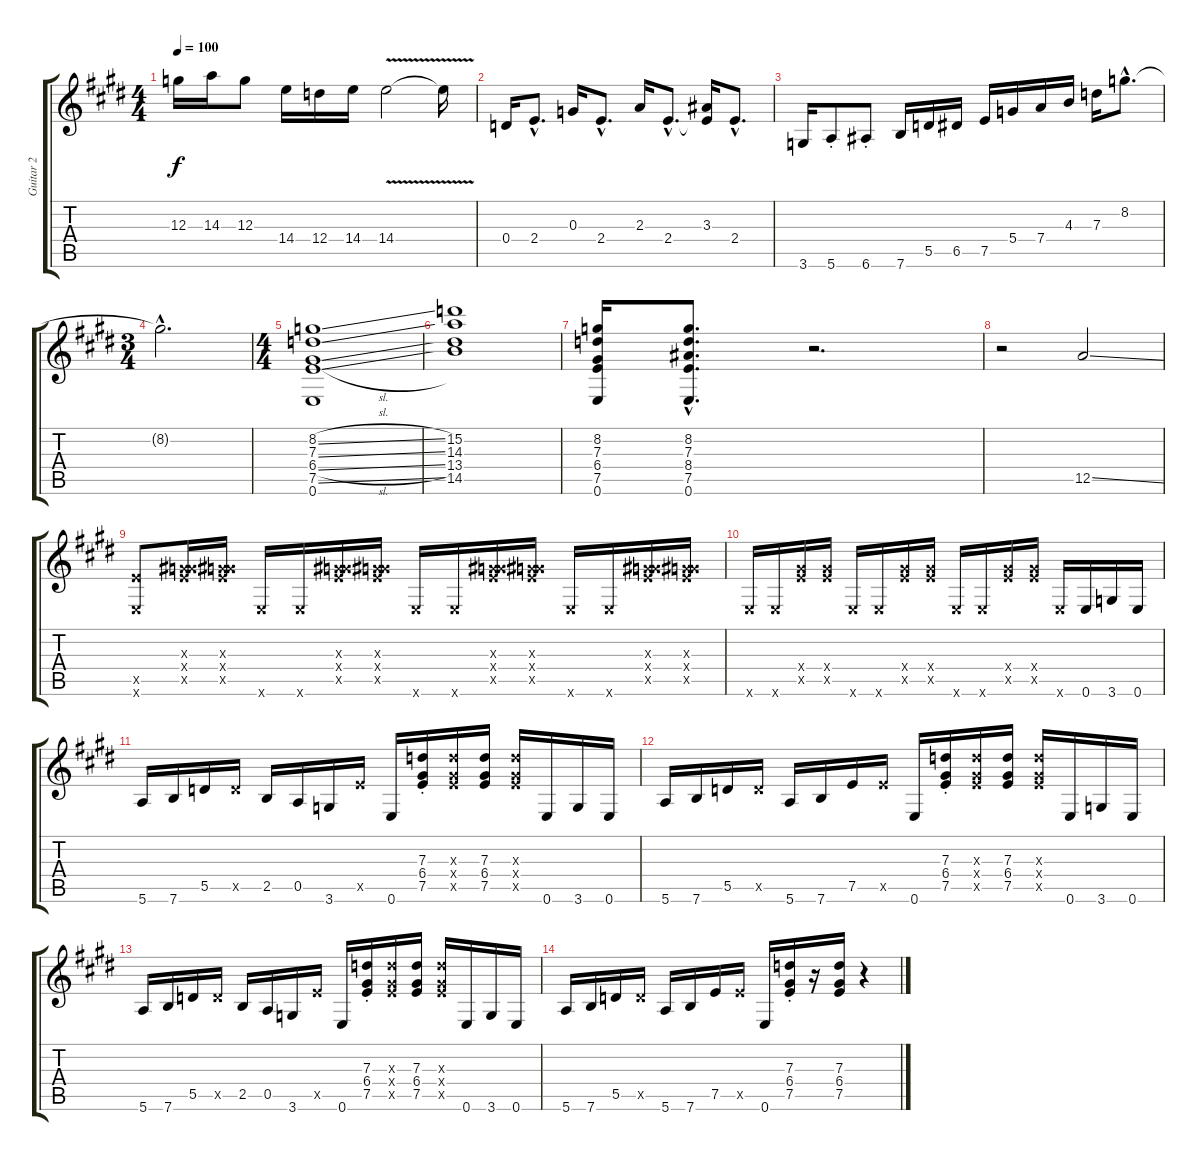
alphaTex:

\track ("Guitar 2" "Guitar 2") {instrument distortionguitar}
\staff {score tabs}
\tuning (E4 B3 G3 D3 A2 E2) {hide}
\ts (4 4)
\tempo 100
\clef g2
\ks e
12.3.16{dy f} 14.3.16 12.3.8 14.4.16 12.4.16 14.4.16 14.4{v}.2 14.4{t}.16 |
0.4.16 2.4{hac}.8{d} 0.3.16 2.4{hac}.8{d} 2.3.16 2.4{hac}.8{d} (3.3 2.4{t}).16 2.4{hac}.8{d} |
3.6.16 5.6{st}.8 6.6{st}.8 7.6.16 5.5.16 6.5.16 7.5.16 5.4.16 7.4.16 4.3.16 7.3.16 8.2{hac}.8{d} |
\ts (3 4)
8.2{hac t}.2{d} |
\ts (4 4)
(8.2{sl} 7.3{sl} 6.4{sl} 7.5{sl} 0.6).1 |
(15.2 14.3 13.4 14.5).1 |
(8.2 7.3 6.4 7.5 0.6).16 (8.2{hac} 7.3{hac} 8.4{hac} 7.5{hac} 0.6{hac}).8{d} r.2{d} |
r.2 12.5{ss}.2 |
(7.5{x} 0.6{x}).8 (0.3{x} 6.4{x} 7.5{x}).16 (0.3{x} 6.4{x} 7.5{x}).16 0.6{x}.16 0.6{x}.16 (0.3{x} 6.4{x} 7.5{x}).16 (0.3{x} 6.4{x} 7.5{x}).16 0.6{x}.16 0.6{x}.16 (0.3{x} 6.4{x} 7.5{x}).16 (0.3{x} 6.4{x} 7.5{x}).16 0.6{x}.16 0.6{x}.16 (0.3{x} 6.4{x} 7.5{x}).16 (0.3{x} 6.4{x} 7.5{x}).16 |
0.6{x}.16 0.6{x}.16 (6.4{x} 7.5{x}).16 (6.4{x} 7.5{x}).16 0.6{x}.16 0.6{x}.16 (6.4{x} 7.5{x}).16 (6.4{x} 7.5{x}).16 0.6{x}.16 0.6{x}.16 (6.4{x} 7.5{x}).16 (6.4{x} 7.5{x}).16 0.6{x}.16 0.6.16 3.6.16 0.6.16 |
5.6.16 7.6.16 5.5.16 5.5{x}.16 2.5.16 0.5.16 3.6.16 7.5{x}.16 0.6.16 (7.3 6.4{st} 7.5).16 (7.3{x} 6.4{x} 7.5{x}).16 (7.3 6.4 7.5).16 (7.3{x} 6.4{x} 7.5{x}).16 0.6.16 3.6.16 0.6.16 |
5.6.16 7.6.16 5.5.16 5.5{x}.16 5.6.16 7.6.16 7.5.16 7.5{x}.16 0.6.16 (7.3 6.4{st} 7.5).16 (7.3{x} 6.4{x} 7.5{x}).16 (7.3 6.4 7.5).16 (7.3{x} 6.4{x} 7.5{x}).16 0.6.16 3.6.16 0.6.16 |
5.6.16 7.6.16 5.5.16 5.5{x}.16 2.5.16 0.5.16 3.6.16 7.5{x}.16 0.6.16 (7.3 6.4{st} 7.5).16 (7.3{x} 6.4{x} 7.5{x}).16 (7.3 6.4 7.5).16 (7.3{x} 6.4{x} 7.5{x}).16 0.6.16 3.6.16 0.6.16 |
5.6.16 7.6.16 5.5.16 5.5{x}.16 5.6.16 7.6.16 7.5.16 7.5{x}.16 0.6.16 (7.3 6.4{st} 7.5).16 r.16 (7.3 6.4 7.5).16 r.4
